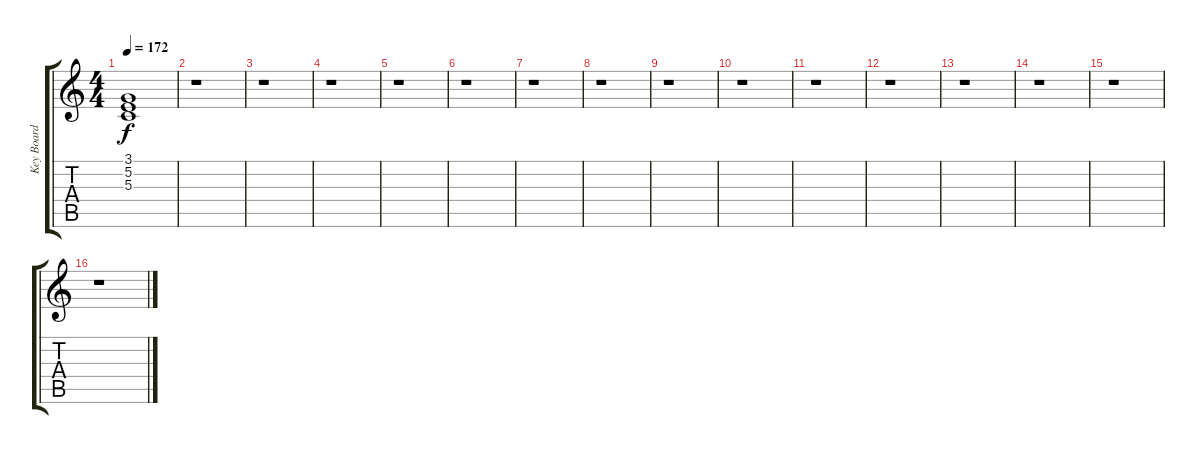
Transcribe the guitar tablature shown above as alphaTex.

\track ("Key Board 1" "Key Board ") {instrument tremolostrings}
\staff {score tabs}
\tuning (E4 B3 G3 D3 A2 E2) {hide}
\ts (4 4)
\tempo 172
\clef g2
\ks c
(3.1{t} 5.2{t} 5.3{t}).1{dy f} |
r.1 |
r.1 |
r.1 |
r.1 |
r.1 |
r.1 |
r.1 |
r.1 |
r.1 |
r.1 |
r.1 |
r.1 |
r.1 |
r.1 |
r.1
